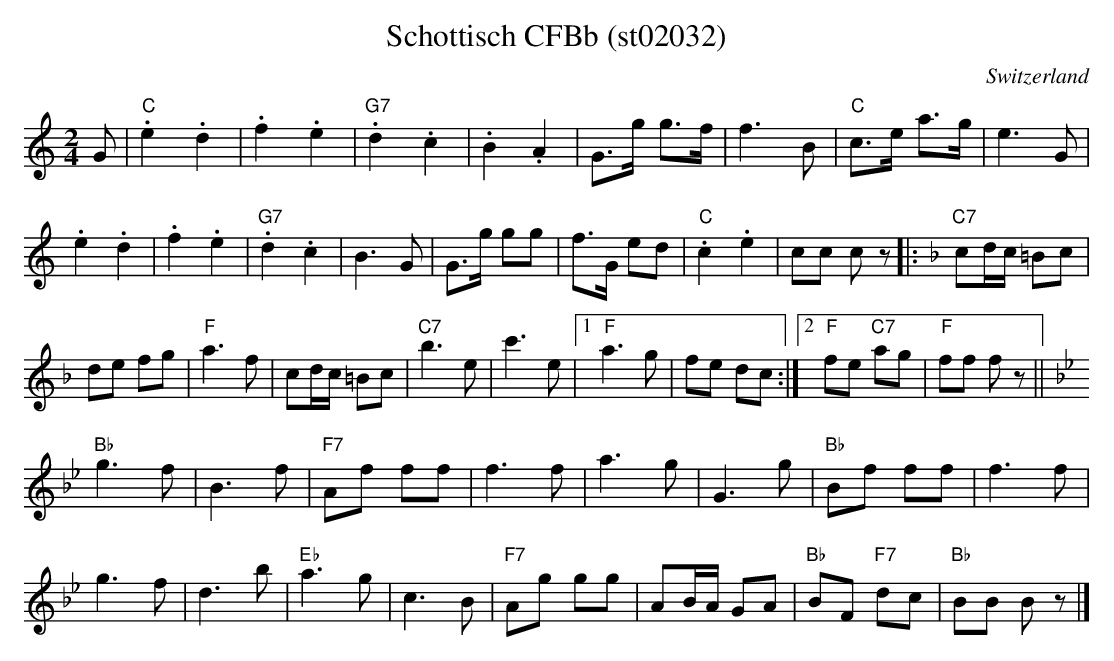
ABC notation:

X:1
T: Schottisch CFBb (st02032)
O:Switzerland
M:2/4
L:1/8
K:C major
G | "C".e2.d2 | .f2.e2 | "G7".d2.c2 | .B2.A2 | G>g g>f | f3B | "C"c>e a>g | e3G |
.e2.d2 | .f2.e2 | "G7".d2.c2 | B3G | G>g gg | f>G ed | "C".c2.e2 | cc cz |: [K:F] "C7"cd/c/ =Bc |
de fg | "F"a3f | cd/c/ =Bc | "C7"b3e | c'3e  |1 "F"a3g | fe dc :|2 "F"fe "C7"ag | "F"ff fz || [K:Bb]
"Bb"g3f | B3f | "F7"Af ff | f3f | a3g | G3g | "Bb"Bf ff | f3f |
g3f | d3b | "Eb"a3g | c3B | "F7"Ag gg | AB/A/ GA | "Bb"BF "F7"dc | "Bb"BB Bz |]
 % st02032 (H 071/TN 32)
